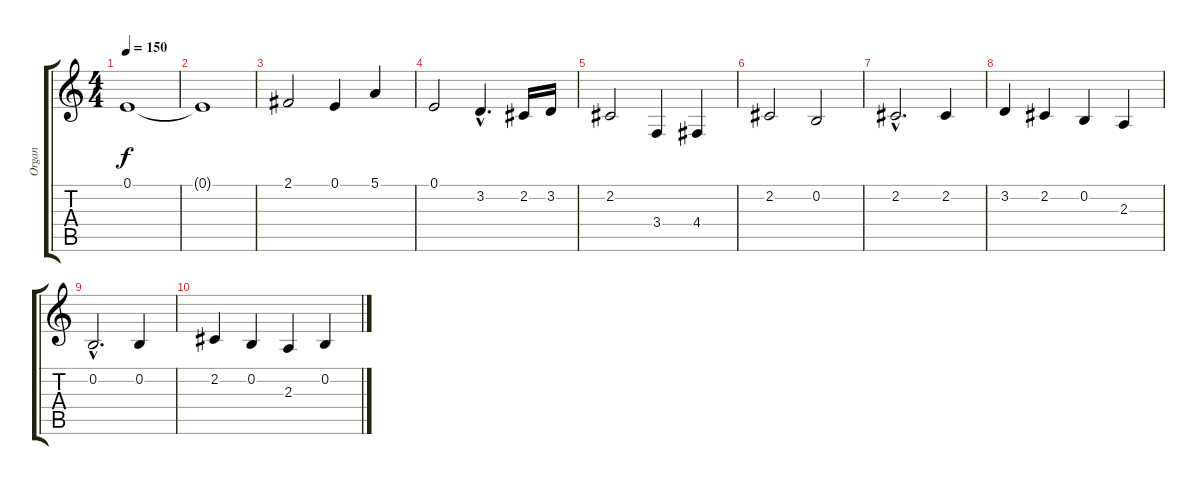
\track ("Organ" "Organ") {instrument drawbarorgan}
\staff {score tabs}
\tuning (E4 B3 G3 D3 A2 E2) {hide}
\ts (4 4)
\tempo 150
\clef g2
\ks c
0.1.1{dy f} |
0.1{t}.1 |
2.1.2 0.1.4 5.1.4 |
0.1.2 3.2{hac}.4{d} 2.2.16 3.2.16 |
2.2.2 3.4.4 4.4.4 |
2.2.2 0.2.2 |
2.2{hac}.2{d} 2.2.4 |
3.2.4 2.2.4 0.2.4 2.3.4 |
0.2{hac}.2{d} 0.2.4 |
2.2.4 0.2.4 2.3.4 0.2.4
